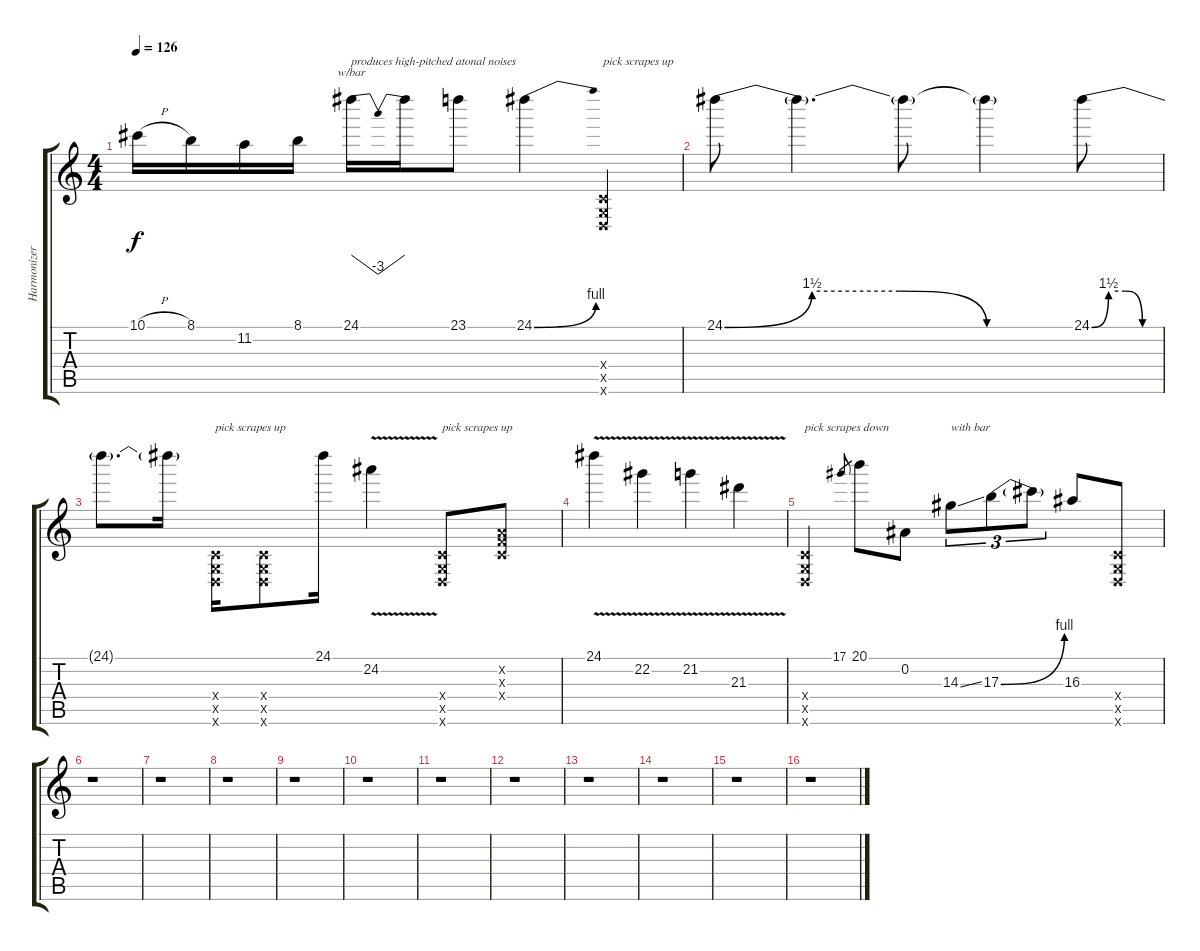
\track ("Harmonizer effect" "Harmonizer") {instrument overdrivenguitar}
\staff {score tabs}
\tuning (Eb4 Bb3 Gb3 Db3 Ab2 Eb2) {hide}
\ts (4 4)
\tempo 126
\clef g2
\ks c
10.1{h}.16{dy f} 8.1.16 11.2.16 8.1.16 24.1.16{tbe (dip default 0 0 30 -12 60 0) txt "produces high-pitched atonal noises"} 24.1{t}.16 23.1.8 24.1{be (bend 0 0 60 4)}.4 (-1.4{x} -1.5{x} -1.6{x}).4{txt "pick scrapes up"} |
24.1{be (custom 0 0 15 6 30 6 45 0 60 0)}.8 24.1{t}.4{d} 24.1{t}.8 24.1{t}.4 24.1{be (custom 0 0 15 6 30 6 45 0 60 0)}.8 |
24.1{t}.8{d} 24.1{t}.16 (-1.4{x} -1.5{x} -1.6{x}).16{txt "pick scrapes up"} (-1.4{x} -1.5{x} -1.6{x}).8 24.1.16 24.2{v}.4 (-1.4{x} -1.5{x} -1.6{x}).8{txt "pick scrapes up"} (-1.2{x} -1.3{x} -1.4{x}).8 |
24.1{v}.4 22.2{v}.4 21.2{v}.4 21.3{v}.4 |
(-1.4{x} -1.5{x} -1.6{x}).4{txt "pick scrapes down"} 17.1.8{gr} 20.1.8 0.2.8 14.3{ss}.8{tu (3 2) txt "with bar"} 17.3{be (bend 0 0 60 4)}.8{tu (3 2)} 17.3{t}.8{tu (3 2)} 16.3.8 (-1.4{x} -1.5{x} -1.6{x}).8 |
r.1 |
r.1 |
r.1 |
r.1 |
r.1 |
r.1 |
r.1 |
r.1 |
r.1 |
r.1 |
r.1
